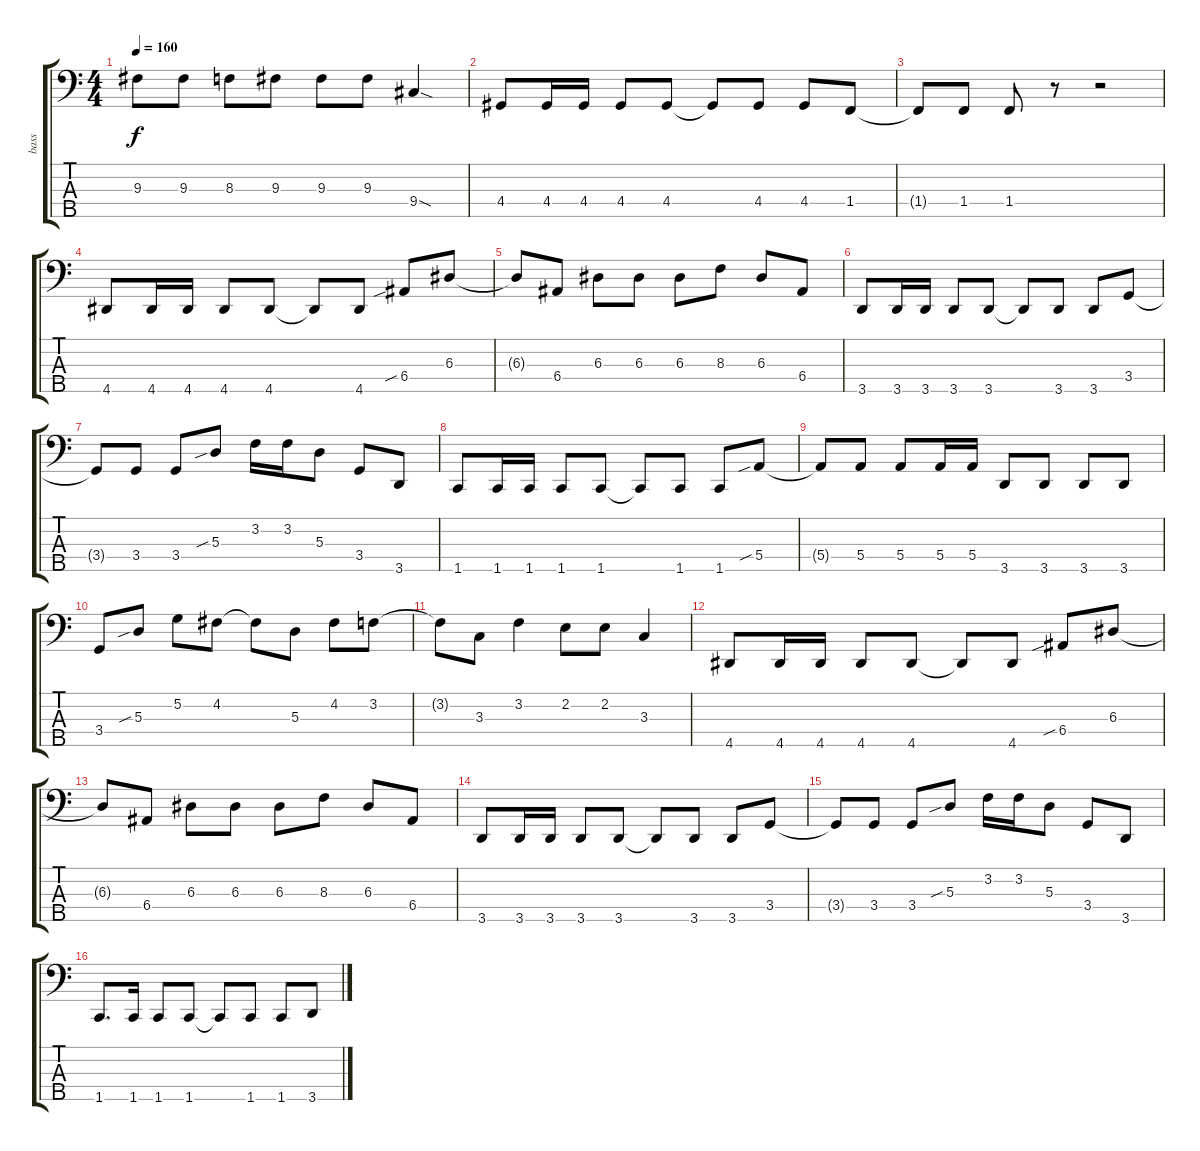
\track ("bass" "bass") {instrument electricbassfinger}
\staff {score tabs}
\tuning (G2 D2 A1 E1 B0) {hide}
\ts (4 4)
\tempo 160
\clef f4
\ks c
9.3{t}.8{dy f} 9.3.8 8.3.8 9.3.8 9.3.8 9.3.8 9.4{sod}.4 |
4.4.8 4.4.16 4.4.16 4.4.8 4.4.8 4.4{t}.8 4.4.8 4.4.8 1.4.8 |
1.4{t}.8 1.4.8 1.4.8 r.8 r.2 |
4.5.8 4.5.16 4.5.16 4.5.8 4.5.8 4.5{t}.8 4.5.8 6.4{sib}.8 6.3.8 |
6.3{t}.8 6.4.8 6.3.8 6.3.8 6.3.8 8.3.8 6.3.8 6.4.8 |
3.5.8 3.5.16 3.5.16 3.5.8 3.5.8 3.5{t}.8 3.5.8 3.5.8 3.4.8 |
3.4{t}.8 3.4.8 3.4.8 5.3{sib}.8 3.2.16 3.2.16 5.3.8 3.4.8 3.5.8 |
1.5.8 1.5.16 1.5.16 1.5.8 1.5.8 1.5{t}.8 1.5.8 1.5.8 5.4{sib}.8 |
5.4{t}.8 5.4.8 5.4.8 5.4.16 5.4.16 3.5.8 3.5.8 3.5.8 3.5.8 |
3.4.8 5.3{sib}.8 5.2.8 4.2.8 4.2{t}.8 5.3.8 4.2.8 3.2.8 |
3.2{t}.8 3.3.8 3.2.4 2.2.8 2.2.8 3.3.4 |
4.5.8 4.5.16 4.5.16 4.5.8 4.5.8 4.5{t}.8 4.5.8 6.4{sib}.8 6.3.8 |
6.3{t}.8 6.4.8 6.3.8 6.3.8 6.3.8 8.3.8 6.3.8 6.4.8 |
3.5.8 3.5.16 3.5.16 3.5.8 3.5.8 3.5{t}.8 3.5.8 3.5.8 3.4.8 |
3.4{t}.8 3.4.8 3.4.8 5.3{sib}.8 3.2.16 3.2.16 5.3.8 3.4.8 3.5.8 |
1.5.8{d} 1.5.16 1.5.8 1.5.8 1.5{t}.8 1.5.8 1.5.8 3.5.8
